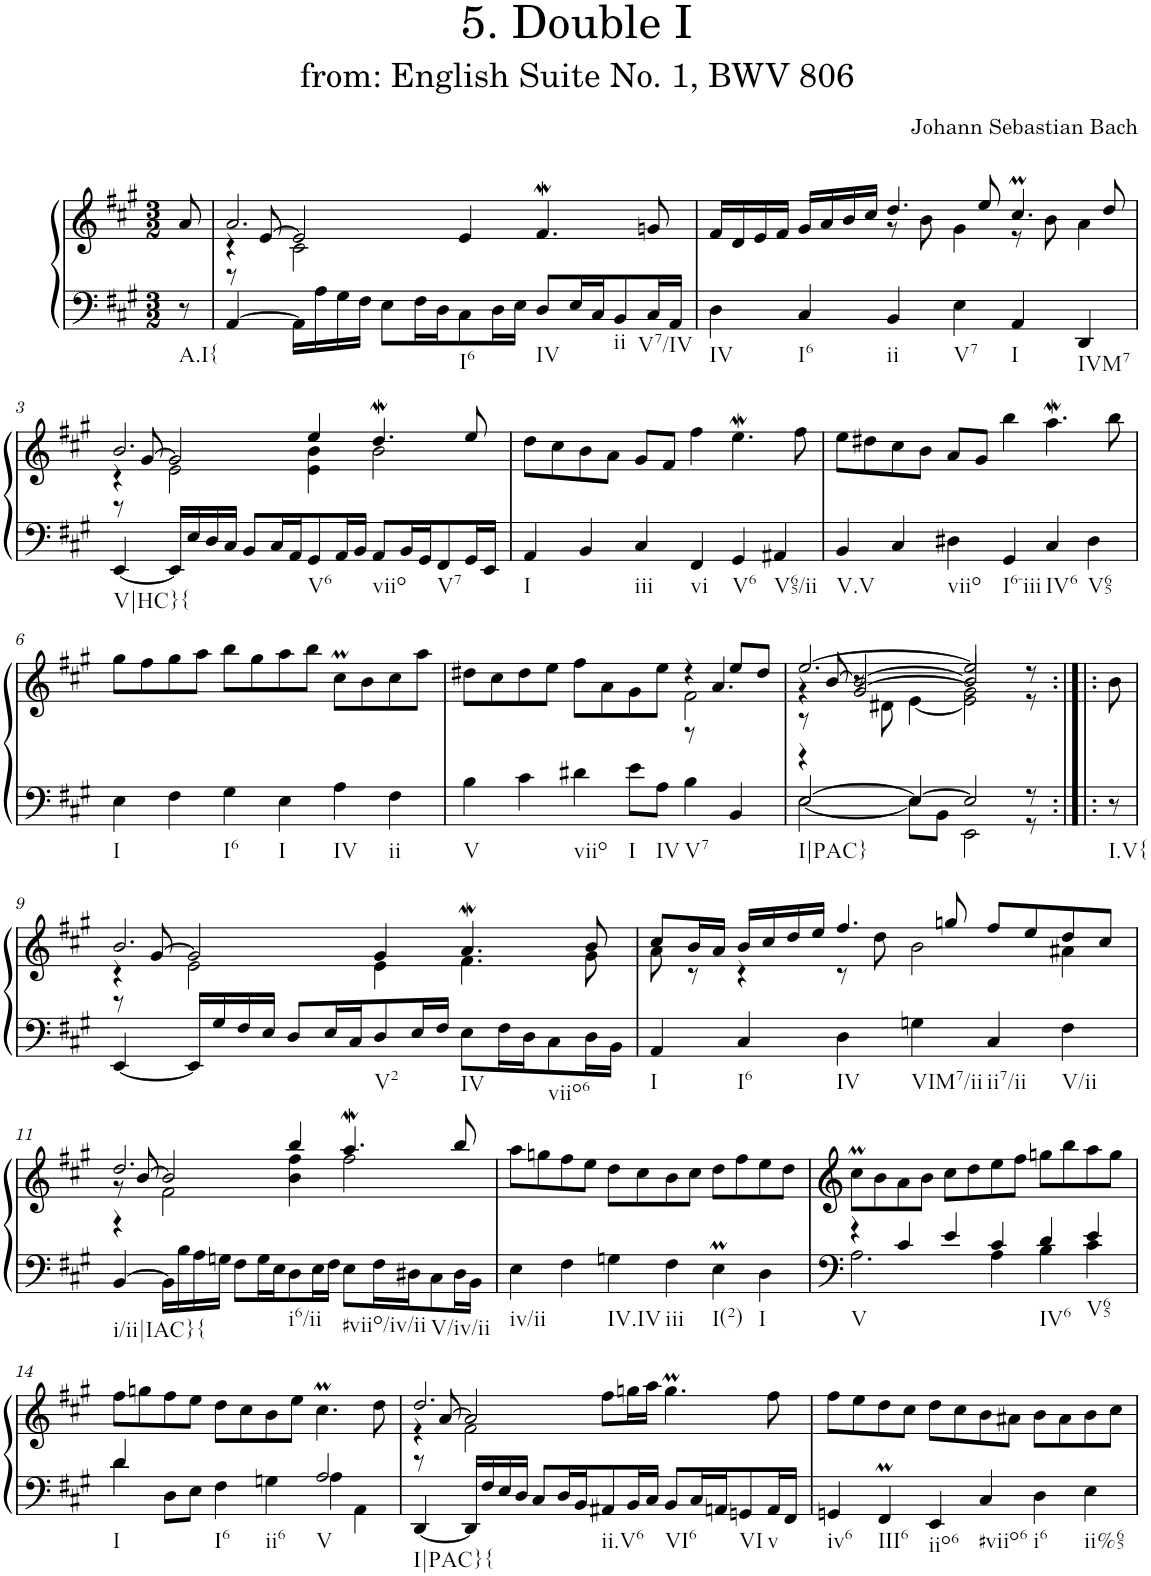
**kern	**kern
*part1	*part1
*staff2	*staff1
*I"Piano	*
*I'Pno.	*
*clefF4	*clefG2
*k[f#c#g#]	*k[f#c#g#]
*M3/2	*M3/2
=	=
!LO:TX:b:t=A.I{	!
8r	8a/
=1	=1
*	*^
*	*	*^
[4AA/	2.a/	4r	8r
.	.	.	[8e/
16AA\LL]	.	2c#\	2e/]
16A\	.	.	.
16G#\	.	.	.
16F#\JJ	.	.	.
8E\L	.	.	.
16F#\L	.	.	.
16D\J	.	.	.
!LO:TX:b:t=I6	!	!	!
8C#\	4e/	2.ryy	2.ryy
16D\L	.	.	.
16E\JJ	.	.	.
!LO:TX:b:t=IV	!	!	!
8D/L	4.f#W/	.	.
16E/L	.	.	.
16C#/J	.	.	.
!LO:TX:b:t=ii	!	!	!
8BB/	.	.	.
!LO:TX:b:t=V7/IV	!	!	!
16C#/L	8gn/	.	.
16AA/JJ	.	.	.
*	*	*v	*v
=2	=2	=2
!LO:TX:b:t=IV	!	!
4D\	16f#/LL	2ryy
.	16d/	.
.	16e/	.
.	16f#/JJ	.
!LO:TX:b:t=I6	!	!
4C#/	16g#/LL	.
.	16a/	.
.	16b/	.
.	16cc#/JJ	.
!LO:TX:b:t=ii	!	!
4BB/	4.dd/	8r
.	.	8b\
!LO:TX:b:t=V7	!	!
4E\	.	4g#\
.	8ee/	.
!LO:TX:b:t=I	!	!
4AA/	4.cc#m/	8r
.	.	8b\
!LO:TX:b:t=IVM7	!	!
4DD/	.	4a\
.	8dd/	.
!!LO:LB:g=z
=3	=3	=3
*	*	*^
!LO:TX:b:t=V|HC}{	!	!	!
[4EE/	2.b/	4r	8r
.	.	.	[8g#/
16EE/LL]	.	2e\	2g#/]
16E/	.	.	.
16D/	.	.	.
16C#/JJ	.	.	.
8BB/L	.	.	.
16C#/L	.	.	.
16AA/J	.	.	.
!LO:TX:b:t=V6	!	!	!
8GG#/	4ee/	4e\ 4b\	2.ryy
16AA/L	.	.	.
16BB/JJ	.	.	.
!LO:TX:b:t=viio	!	!	!
8AA/L	4.ddw/	2b\	.
16BB/L	.	.	.
16GG#/J	.	.	.
!LO:TX:b:t=V7	!	!	!
8FF#/	.	.	.
16GG#/L	8ee/	.	.
16EE/JJ	.	.	.
*	*v	*v	*v
=4	=4
!LO:TX:b:t=I	!
4AA/	8dd\L
.	8cc#\
4BB/	8b\
.	8a\J
!LO:TX:b:t=iii	!
4C#/	8g#/L
.	8f#/J
!LO:TX:b:t=vi	!
4FF#/	4ff#\
!LO:TX:b:t=V6	!
4GG#/	4.eeW\
!LO:TX:b:t=V65/ii	!
4AA#X/	.
.	8ff#\
=5	=5
!LO:TX:b:t=V.V	!
4BB/	8ee\L
.	8dd#X\
4C#/	8cc#\
.	8b\J
!LO:TX:b:t=viio	!
4D#X\	8a/L
.	8g#/J
!LO:TX:b:t=I6-iii	!
4GG#/	4bb\
!LO:TX:b:t=IV6	!
4C#/	4.aaw\
!LO:TX:b:t=V65	!
4D#\	.
.	8bb\
!!LO:LB:g=z
=6	=6
!LO:TX:b:t=I	!
4E\	8gg#\L
.	8ff#\
4F#\	8gg#\
.	8aa\J
!LO:TX:b:t=I6	!
4G#\	8bb\L
.	8gg#\
!LO:TX:b:t=I	!
4E\	8aa\
.	8bb\J
!LO:TX:b:t=IV	!
4A\	8cc#m\L
.	8b\
!LO:TX:b:t=ii	!
4F#\	8cc#\
.	8aa\J
=7	=7
*	*^
*	*	*^
!LO:TX:b:t=V	!	!	!
4B\	8dd#X\L	1ryy	1ryy
.	8cc#\	.	.
4c#\	8dd#\	.	.
.	8ee\J	.	.
!LO:TX:b:t=viio	!	!	!
4d#X\	8ff#\L	.	.
.	8a\	.	.
!LO:TX:b:t=I	!	!	!
8e\L	8g#\	.	.
!LO:TX:b:t=IV	!	!	!
8A\J	8ee\J	.	.
!LO:TX:b:t=V7	!	!	!
4B\	4r	2f#\	8r
.	.	.	4.a/
4BB/	8ee/L	.	.
.	8dd#/J	.	.
=8	=8	=8	=8
*^	*	*	*^
!LO:TX:b:t=I|PAC}	!	!	!	!	!
[2E/	[2E\	[2.ee/	4r	8r	4r
.	.	.	.	[8b/	.
.	.	.	8r	2b/_	[2g#/
.	.	.	8d#X\	.	.
4E/_	8E\L]	.	[4e\	.	.
.	8BB\J	.	.	.	.
2E/]	2EE\	2ee/]	2e\]	2b/]	2g#\]
8r	8r	8r	8r	8ryy	8ryy
=8X1:|!|:	=8X1:|!|:	=8X1:|!|:	=8X1:|!|:	=8X1:|!|:	=8X1:|!|:
!LO:TX:b:t=I.V{	!	!	!	!	!
*v	*v	*	*	*	*
*	*v	*v	*v	*v
8r	8b\
!!LO:LB:g=z
=9	=9
*	*^
*	*	*^
[4EE/	2.b/	4r	8r
.	.	.	[8g#/
16EE/LL]	.	2e\	2g#/]
16G#/	.	.	.
16F#/	.	.	.
16E/JJ	.	.	.
8D/L	.	.	.
16E/L	.	.	.
16C#/J	.	.	.
!LO:TX:b:t=V2	!	!	!
8D/	4g#/	4e\	2.ryy
16E/L	.	.	.
16F#/JJ	.	.	.
!LO:TX:b:t=IV	!	!	!
8E\L	4.aw/	4.f#\	.
16F#\L	.	.	.
16D\J	.	.	.
!LO:TX:b:t=viio6	!	!	!
8C#\	.	.	.
16D\L	8b/	8g#\	.
16BB\JJ	.	.	.
*	*	*v	*v
=10	=10	=10
!LO:TX:b:t=I	!	!
4AA/	8cc#/L	8a\
.	16b/L	8r
.	16a/JJ	.
!LO:TX:b:t=I6	!	!
4C#/	16b/LL	4r
.	16cc#/	.
.	16dd/	.
.	16ee/JJ	.
!LO:TX:b:t=IV	!	!
4D\	4.ff#/	8r
.	.	8dd\
!LO:TX:b:t=VIM7/ii	!	!
4Gn\	.	2b\
.	8ggn/	.
!LO:TX:b:t=ii7/ii	!	!
4C#/	8ff#/L	.
.	8ee/	.
!LO:TX:b:t=V/ii	!	!
4F#\	8dd/	4a#X\
.	8cc#/J	.
!!LO:LB:g=z
=11	=11	=11
*	*	*^
!LO:TX:b:t=i/ii|IAC}{	!	!	!
[4BB/	2.dd/	8r	4r
.	.	[8b/	.
16BB\LL]	.	2b/]	2f#\
16B\	.	.	.
16A\	.	.	.
16Gn\JJ	.	.	.
8F#\L	.	.	.
16G\L	.	.	.
16E\J	.	.	.
!LO:TX:b:t=i6/ii	!	!	!
8D\	4bb/	4b\ 4ff#\	2.ryy
16E\L	.	.	.
16F#\JJ	.	.	.
!LO:TX:b:t=#viio/iv/ii	!	!	!
8E\L	4.aaw/	2ff#\	.
16F#\L	.	.	.
16D#X\J	.	.	.
!LO:TX:b:t=V/iv/ii	!	!	!
8C#\	.	.	.
16D#\L	8bb/	.	.
16BB\JJ	.	.	.
*	*v	*v	*v
=12	=12
!LO:TX:b:t=iv/ii	!
4E\	8aa\L
.	8ggn\
4F#\	8ff#\
.	8ee\J
!LO:TX:b:t=IV.IV	!
4Gn\	8dd\L
.	8cc#\
!LO:TX:b:t=iii	!
4F#\	8b\
.	8cc#\J
!LO:TX:b:t=I(2)	!
4EM\	8dd\L
.	8ff#\
!LO:TX:b:t=I	!
4D\	8ee\
.	8dd\J
=13	=13
*^	*
!LO:TX:b:t=V	!	!
4r	2.A\	8cc#m\L
.	.	8b\
4c#/	.	8a\
.	.	8b\J
4e/	.	8cc#\L
.	.	8dd\
4c#/	4A\	8ee\
.	.	8ff#\J
!LO:TX:b:t=IV6	!	!
4d/	4B\	8ggn\L
.	.	8bb\
!LO:TX:b:t=V65	!	!
4e/	4c#\	8aa\
.	.	8gg\J
!!LO:LB:g=z
=14	=14	=14
!LO:TX:b:t=I	!	!
4d/	4d\	8ff#\L
.	.	8ggn\
8D\L	2.ryy	8ff#\
8E\J	.	8ee\J
!LO:TX:b:t=I6	!	!
4F#\	.	8dd\L
.	.	8cc#\
!LO:TX:b:t=ii6	!	!
4Gn\	.	8b\
.	.	8ee\J
!LO:TX:b:t=V	!	!
2A/	4A\	4.cc#m\
.	4AA\	.
.	.	8dd\
*v	*v	*
=15	=15
*	*^
*	*	*^
!LO:TX:b:t=I|PAC}{	!	!	!
[4DD/	2.dd/	4r	8r
.	.	.	[8a/
16DD/LL]	.	2f#\	2a/]
16F#/	.	.	.
16E/	.	.	.
16D/JJ	.	.	.
8C#/L	.	.	.
16D/L	.	.	.
16BB/J	.	.	.
!LO:TX:b:t=ii.V6	!	!	!
8AA#X/	8ff#\L	2.ryy	2.ryy
16BB/L	16ggn\L	.	.
16C#/JJ	16aa\JJ	.	.
!LO:TX:b:t=VI6	!	!	!
8BB/L	4.ggM\	.	.
16C#/L	.	.	.
16AAn/J	.	.	.
!LO:TX:b:t=VI	!	!	!
8GGn/	.	.	.
!LO:TX:b:t=v	!	!	!
16AA/L	8ff#\	.	.
16FF#/JJ	.	.	.
*	*v	*v	*v
=16	=16
!LO:TX:b:t=iv6	!
4GGn/	8ff#\L
.	8ee\
!LO:TX:b:t=III6	!
4FF#M/	8dd\
.	8cc#\J
!LO:TX:b:t=iio6	!
4EE/	8dd\L
.	8cc#\
!LO:TX:b:t=#viio6	!
4C#/	8b\
.	8a#X\J
!LO:TX:b:t=i6	!
4D\	8b\L
.	8a#\
!LO:TX:b:t=ii%65	!
4E\	8b\
.	8cc#\J
=	=
*-	*-
